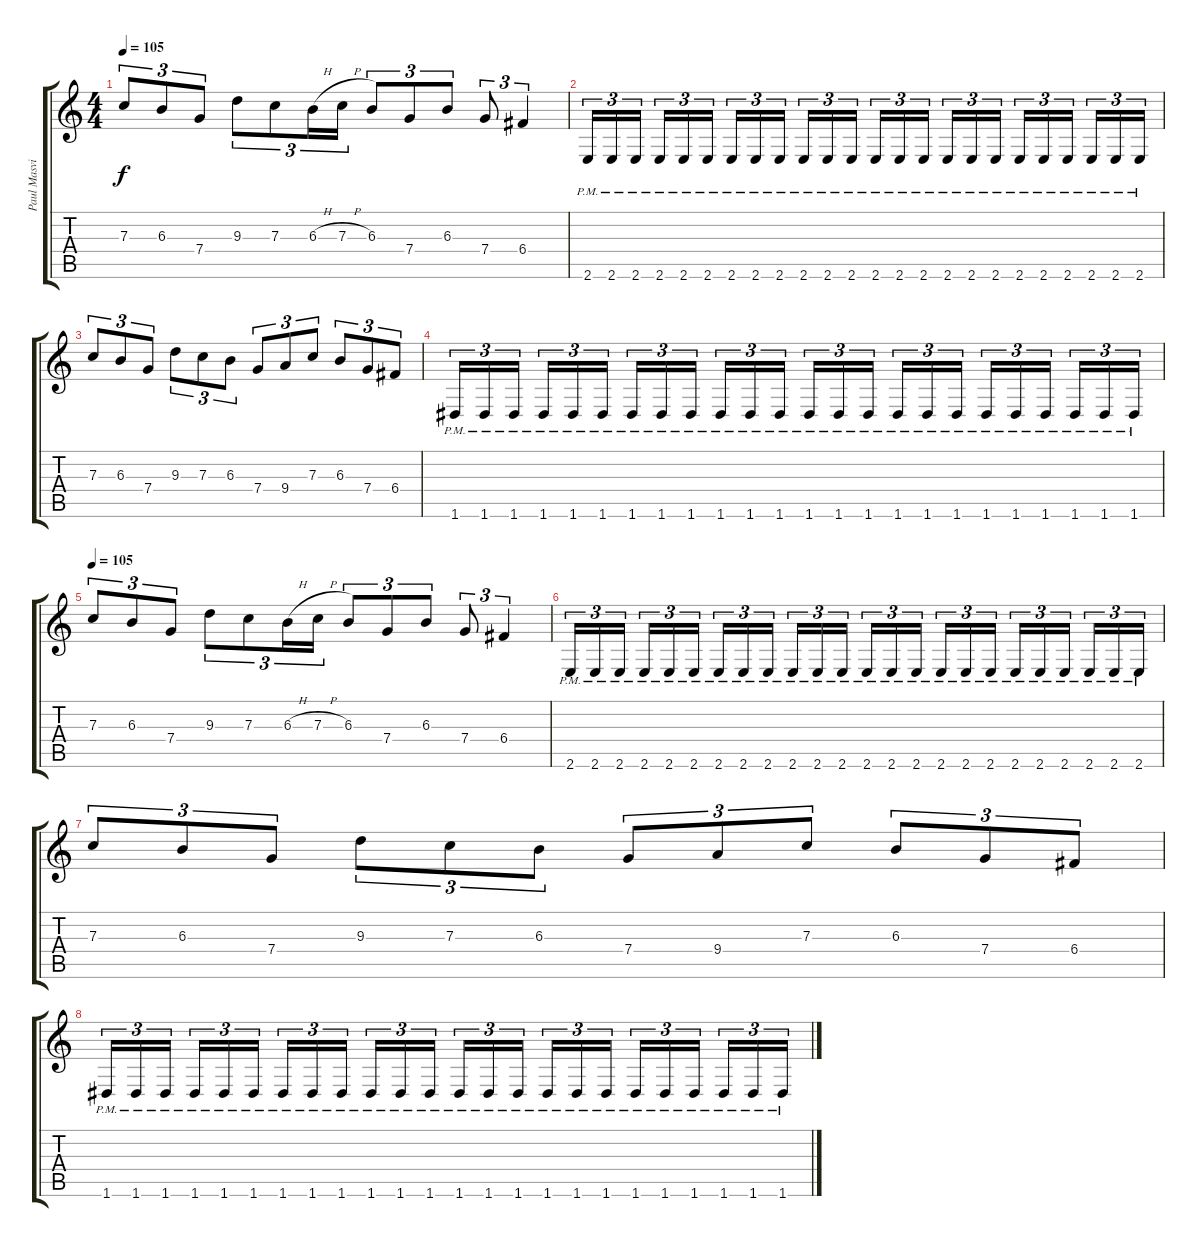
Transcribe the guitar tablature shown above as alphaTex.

\track ("Paul Masvidal" "Paul Masvi") {instrument distortionguitar}
\staff {score tabs}
\tuning (D4 A3 F3 C3 G2 D2) {hide}
\ts (4 4)
\tempo 105
\clef g2
\ks c
7.3.8{tu (3 2) dy f} 6.3.8{tu (3 2)} 7.4.8{tu (3 2)} 9.3.8{tu (3 2)} 7.3.8{tu (3 2)} 6.3{h}.16{tu (3 2)} 7.3{h}.16{tu (3 2)} 6.3.8{tu (3 2)} 7.4.8{tu (3 2)} 6.3.8{tu (3 2)} 7.4.8{tu (3 2)} 6.4.4{tu (3 2)} |
2.6{pm}.16{tu (3 2)} 2.6{pm}.16{tu (3 2)} 2.6{pm}.16{tu (3 2)} 2.6{pm}.16{tu (3 2)} 2.6{pm}.16{tu (3 2)} 2.6{pm}.16{tu (3 2)} 2.6{pm}.16{tu (3 2)} 2.6{pm}.16{tu (3 2)} 2.6{pm}.16{tu (3 2)} 2.6{pm}.16{tu (3 2)} 2.6{pm}.16{tu (3 2)} 2.6{pm}.16{tu (3 2)} 2.6{pm}.16{tu (3 2)} 2.6{pm}.16{tu (3 2)} 2.6{pm}.16{tu (3 2)} 2.6{pm}.16{tu (3 2)} 2.6{pm}.16{tu (3 2)} 2.6{pm}.16{tu (3 2)} 2.6{pm}.16{tu (3 2)} 2.6{pm}.16{tu (3 2)} 2.6{pm}.16{tu (3 2)} 2.6{pm}.16{tu (3 2)} 2.6{pm}.16{tu (3 2)} 2.6{pm}.16{tu (3 2)} |
7.3.8{tu (3 2)} 6.3.8{tu (3 2)} 7.4.8{tu (3 2)} 9.3.8{tu (3 2)} 7.3.8{tu (3 2)} 6.3.8{tu (3 2)} 7.4.8{tu (3 2)} 9.4.8{tu (3 2)} 7.3.8{tu (3 2)} 6.3.8{tu (3 2)} 7.4.8{tu (3 2)} 6.4.8{tu (3 2)} |
1.6{pm}.16{tu (3 2)} 1.6{pm}.16{tu (3 2)} 1.6{pm}.16{tu (3 2)} 1.6{pm}.16{tu (3 2)} 1.6{pm}.16{tu (3 2)} 1.6{pm}.16{tu (3 2)} 1.6{pm}.16{tu (3 2)} 1.6{pm}.16{tu (3 2)} 1.6{pm}.16{tu (3 2)} 1.6{pm}.16{tu (3 2)} 1.6{pm}.16{tu (3 2)} 1.6{pm}.16{tu (3 2)} 1.6{pm}.16{tu (3 2)} 1.6{pm}.16{tu (3 2)} 1.6{pm}.16{tu (3 2)} 1.6{pm}.16{tu (3 2)} 1.6{pm}.16{tu (3 2)} 1.6{pm}.16{tu (3 2)} 1.6{pm}.16{tu (3 2)} 1.6{pm}.16{tu (3 2)} 1.6{pm}.16{tu (3 2)} 1.6{pm}.16{tu (3 2)} 1.6{pm}.16{tu (3 2)} 1.6{pm}.16{tu (3 2)} |
\tempo 105
7.3.8{tu (3 2)} 6.3.8{tu (3 2)} 7.4.8{tu (3 2)} 9.3.8{tu (3 2)} 7.3.8{tu (3 2)} 6.3{h}.16{tu (3 2)} 7.3{h}.16{tu (3 2)} 6.3.8{tu (3 2)} 7.4.8{tu (3 2)} 6.3.8{tu (3 2)} 7.4.8{tu (3 2)} 6.4.4{tu (3 2)} |
2.6{pm}.16{tu (3 2)} 2.6{pm}.16{tu (3 2)} 2.6{pm}.16{tu (3 2)} 2.6{pm}.16{tu (3 2)} 2.6{pm}.16{tu (3 2)} 2.6{pm}.16{tu (3 2)} 2.6{pm}.16{tu (3 2)} 2.6{pm}.16{tu (3 2)} 2.6{pm}.16{tu (3 2)} 2.6{pm}.16{tu (3 2)} 2.6{pm}.16{tu (3 2)} 2.6{pm}.16{tu (3 2)} 2.6{pm}.16{tu (3 2)} 2.6{pm}.16{tu (3 2)} 2.6{pm}.16{tu (3 2)} 2.6{pm}.16{tu (3 2)} 2.6{pm}.16{tu (3 2)} 2.6{pm}.16{tu (3 2)} 2.6{pm}.16{tu (3 2)} 2.6{pm}.16{tu (3 2)} 2.6{pm}.16{tu (3 2)} 2.6{pm}.16{tu (3 2)} 2.6{pm}.16{tu (3 2)} 2.6{pm}.16{tu (3 2)} |
7.3.8{tu (3 2)} 6.3.8{tu (3 2)} 7.4.8{tu (3 2)} 9.3.8{tu (3 2)} 7.3.8{tu (3 2)} 6.3.8{tu (3 2)} 7.4.8{tu (3 2)} 9.4.8{tu (3 2)} 7.3.8{tu (3 2)} 6.3.8{tu (3 2)} 7.4.8{tu (3 2)} 6.4.8{tu (3 2)} |
1.6{pm}.16{tu (3 2)} 1.6{pm}.16{tu (3 2)} 1.6{pm}.16{tu (3 2)} 1.6{pm}.16{tu (3 2)} 1.6{pm}.16{tu (3 2)} 1.6{pm}.16{tu (3 2)} 1.6{pm}.16{tu (3 2)} 1.6{pm}.16{tu (3 2)} 1.6{pm}.16{tu (3 2)} 1.6{pm}.16{tu (3 2)} 1.6{pm}.16{tu (3 2)} 1.6{pm}.16{tu (3 2)} 1.6{pm}.16{tu (3 2)} 1.6{pm}.16{tu (3 2)} 1.6{pm}.16{tu (3 2)} 1.6{pm}.16{tu (3 2)} 1.6{pm}.16{tu (3 2)} 1.6{pm}.16{tu (3 2)} 1.6{pm}.16{tu (3 2)} 1.6{pm}.16{tu (3 2)} 1.6{pm}.16{tu (3 2)} 1.6{pm}.16{tu (3 2)} 1.6{pm}.16{tu (3 2)} 1.6{pm}.16{tu (3 2)}
